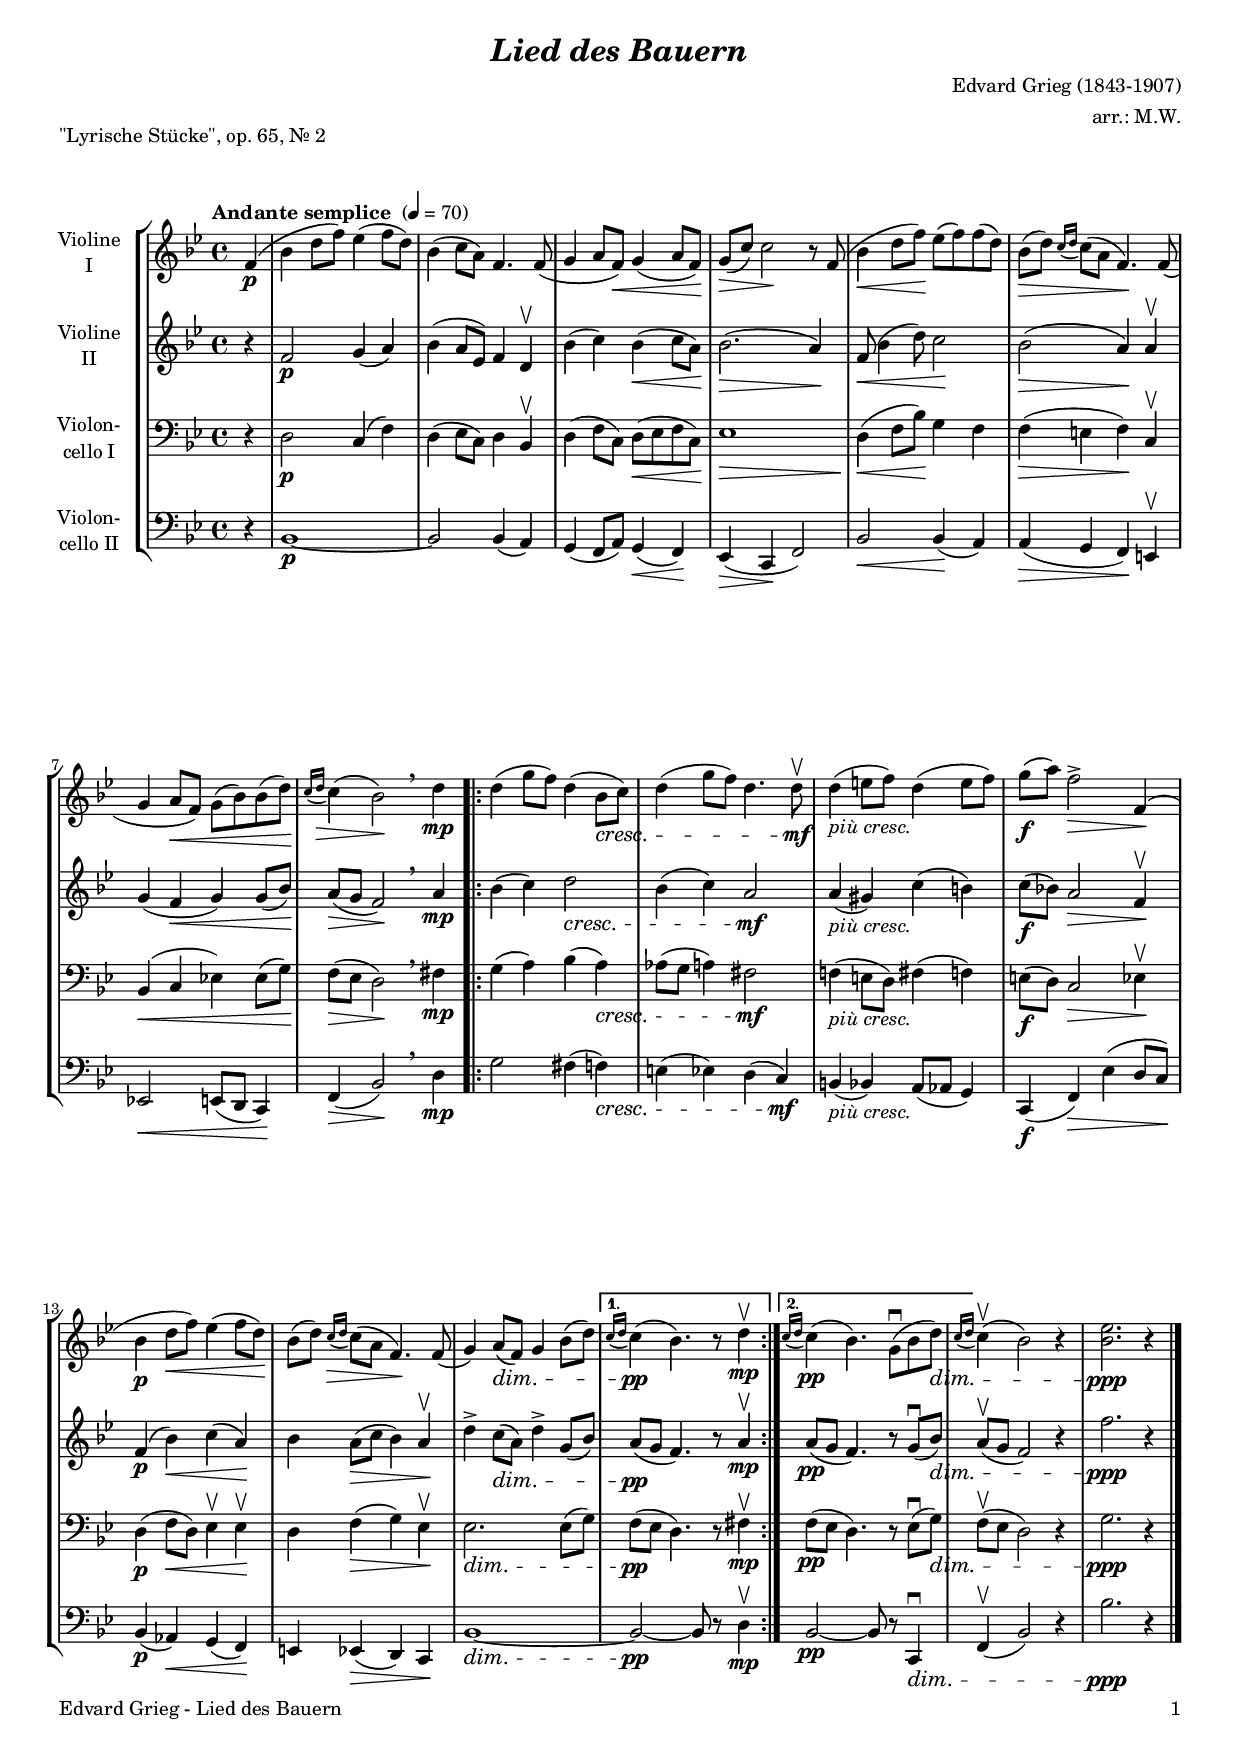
\version "2.22.0"
\include "deutsch.ly"
  
#(set-global-staff-size 17)

\header {
  title     = \markup \bold \italic "Lied des Bauern"
  composer  = "Edvard Grieg (1843-1907)"
  arranger  = "arr.: M.W."
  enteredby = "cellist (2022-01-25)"
  piece     = "\"Lyrische Stücke\", op. 65, Nr. 2"
}

voiceconsts = {
  \key b \major
  \time 4/4
  \clef "treble"
%  \numericTimeSignature
  \compressEmptyMeasures
  % Set default beaming for all staves
  \set Timing.beamExceptions = #'()
  \set Timing.baseMoment     = #(ly:make-moment 1 2)
  \set Timing.beatStructure  = #'(1 1)
  \tempo "Andante semplice " 4=70
}

micl = "clarinet"
mifl = "flute"
miob = "oboe"
mifh = "french horn"
misx = "tenor sax"
mist = "string ensemble 1"
misz = "string ensemble 2"
mivl = "violin"
mits = "tremolo strings"
miba = "cello"
mipz = "pizzicato strings"

crmo = \markup \italic "cresc. molto"
piuc = \markup \italic "più cresc."
rit  = \mark \markup \box \italic "rit."
tepr = \mark \markup \box \italic "Tempo primo"

va = \relative c' {
  \voiceconsts

  \partial 4 f4(\p
  b d8 f) es4( f8 d)
  b4( c8 a) f4. f8(
  g4 a8 f)\< g4( a8 f)\!
  g8(\> c) c2\! r8 f,8(

  b4\< d8 f)\! es( f) f( d)
  b(\> d) \appoggiatura { c16[ d] } c8( a f4.)\! f8(
  g4 a8\< f) g( b) b( d)\!

  \appoggiatura { c16[ d]\> } c4( b2)\!\breathe d4\mp

  \repeat volta 2 {
    d( g8 f) d4( b8\cresc c)
    d4( g8 f) d4. d8\upbow\mf
    d4(_\piuc e8 f) d4( e8 f)

    g(\f a) f2->\> f,4(\!
    b\p d8\< f) es4( f8 d)\!
    b( d) \appoggiatura { c16[\> d] } c8( a f4.)\! f8(
    g4) a8(\dim f) g4 b8( d)	    
  }

  \alternative {
    { \appoggiatura { c16[ d] } c4(\pp b4.) r8 d4\upbow\mp }
    { \appoggiatura { c16[ d] } c4(\pp b4.) g8\downbow( b d)\dim }
  }

  \appoggiatura { c16[ d] } c4\upbow( b2) r4
  <b es>2.\ppp r4 \bar "|."
}

vb = \relative c' {
  \voiceconsts

  \partial 4 r4
  f2\p g4( a)
  b( a8 es) f4 d\upbow
  b'( c) b(\< c8 a)\!
  b2.(\> a4)\!

  f8(\< b4 d8) c2\!
  b(\> a4)\! a\upbow
  g( f\< g) g8( b)\!

  a(\> g f2)\!\breathe a4\mp

  \repeat volta 2 {
    b( c) d2\cresc
    b4( c) a2\mf
    a4(_\piuc gis) c( h)

    c8(\f b!) a2\> f4\upbow\!
    f(\p b)\< c( a)\!
    b a8(\> c b4) a\upbow\!
    d-> c8(\dim a) d4-> g,8( b)
  }

  \alternative {
    { \grace { s16 s } a8(\pp g f4.) r8 a4\upbow\mp }
    { \grace { s16 s } a8(\pp g f4.) r8 g\downbow( b)\dim }
  }

  a\upbow( g f2) r4
  f'2.\ppp r4 \bar "|."
}

vc = \relative c {
  \voiceconsts
  \clef "bass"
  
  \partial 4 r4
  d2\p c4( f)
  d( es8 c) d4 b\upbow
  d( f8 c) d(\< es f c)\!
  es1\>

  d4(\!\< f8 b)\! g4 f
  f(\> e f)\! c\upbow
  b(\< c es!) es8( g)\!

  f(\> es d2)\!\breathe fis4\mp

  \repeat volta 2 {
    g( a) b( a)\cresc
    as8( g a4) fis2\mf
    f!4(_\piuc e8 d) fis4( f)

    e8(\f d) c2\> es4\upbow\!
    d(\p f8\< d) es4\upbow es\upbow\!
    d f(\> g) es\upbow\!
    es2.\dim es8( g)
  }

  \alternative {
    { \grace { s16 s } f8(\pp es d4.) r8 fis4\upbow\mp }
    { \grace { s16 s } f8(\pp es d4.) r8 es\downbow( g)\dim }
  }

  f\upbow( es d2) r4
  g2.\ppp r4 \bar "|."
}

vd = \relative c {
  \voiceconsts
  \clef "bass"
  
  \partial 4 r4
  b1~\p
  b2 b4( a)
  g( f8 a) g4(\< f)\!
  es(\> c\! f2)

  b\< b4(\! a)
  a(\> g f)\! e\upbow
  es!2\< e8( d c4)\!

  f4(\> b2)\!\breathe d4\mp

  \repeat volta 2 {
    g2 fis4( f)\cresc
    e( es) d( c)\mf
    h(_\piuc b) a8( as g4)

    c,(\f f)\> es'(d8 c)\!
    b4(\p as\<) g( f)\!
    e es(\> d) c\!
    b'1~\dim
  }

  \alternative {
    { \grace { s16 s } b2~\pp b8 r d4\upbow\mp }
    { \grace { s16 s } b2~\pp b8 r c,4\downbow\dim }
  }

  f\upbow( b2) r4
  b'2.\ppp r4 \bar "|."
}


music = \new StaffGroup <<
      \new Staff {
	\set Staff.midiInstrument = \mivl
	\set Staff.instrumentName = \markup \center-column { "Violine" "I" }
	\transpose b b { \va }
      }

      \new Staff {
	\set Staff.midiInstrument = \mivl
	\set Staff.instrumentName = \markup \center-column { "Violine" "II" }
	\transpose b b { \vb }
      }

      \new Staff {
	\set Staff.midiInstrument = \mits
	\set Staff.instrumentName = \markup \center-column { "Violon-" "cello I" }
	\transpose b b { \vc }
      }

      \new Staff {
	\set Staff.midiInstrument = \miba
	\set Staff.instrumentName = \markup \center-column { "Violon-" "cello II" }
	\transpose b b { \vd }
      }
>>

\book {
   \paper {
    print-page-number = ##t
    print-first-page-number = ##t
    ragged-last-bottom = ##f
    oddHeaderMarkup = \markup \null
    evenHeaderMarkup = \markup \null
    oddFooterMarkup = \markup {
      \fill-line {
%        \on-the-fly #print-page-number-check-first
        "Edvard Grieg - Lied des Bauern" \fromproperty #'page:page-number-string
      }
    }
    evenFooterMarkup = \oddFooterMarkup
  } \score {
    \music
    \layout {}
  }

  \score {
    \unfoldRepeats \music

    \midi {
      \context {
        \Score
      }
    }
  }
}